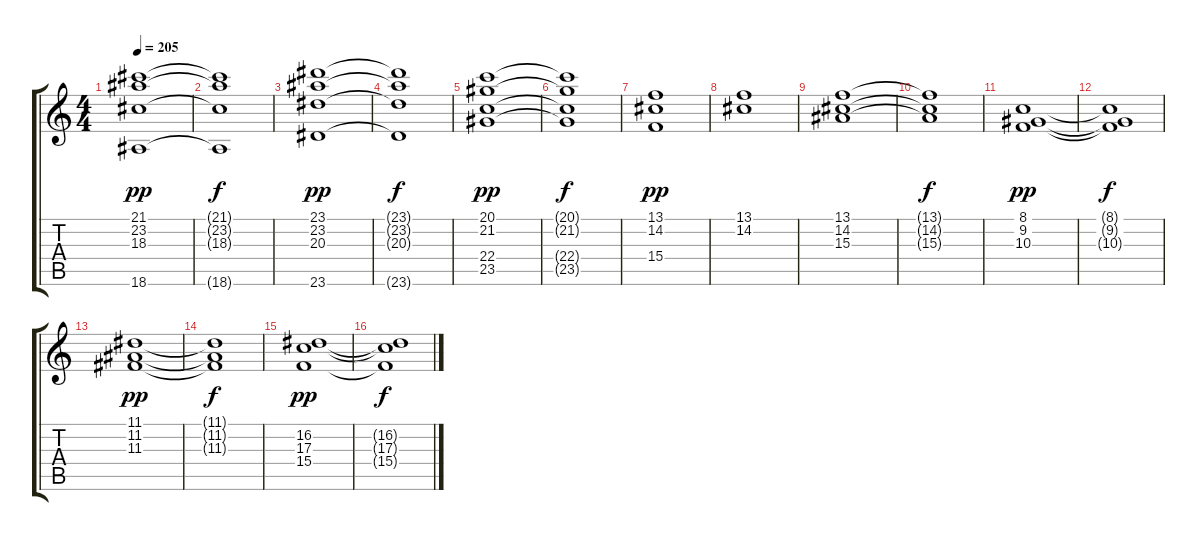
\track "" {instrument synthstrings1}
\staff {score tabs}
\tuning (E4 B3 G3 D3 A2 E2) {hide}
\ts (4 4)
\tempo 205
\clef g2
\ks c
(21.1 23.2 18.3 18.6).1{dy pp} |
(21.1{t} 23.2{t} 18.3{t} 18.6{t}).1{dy f} |
(23.1 23.2 20.3 23.6).1{dy pp} |
(23.1{t} 23.2{t} 20.3{t} 23.6{t}).1{dy f} |
(20.1 21.2 22.4 23.5).1{dy pp} |
(20.1{t} 21.2{t} 22.4{t} 23.5{t}).1{dy f} |
(13.1 14.2 15.4).1{dy pp} |
(13.1 14.2).1 |
(13.1 14.2 15.3).1 |
(13.1{t} 14.2{t} 15.3{t}).1{dy f} |
(8.1 9.2 10.3).1{dy pp} |
(8.1{t} 9.2{t} 10.3{t}).1{dy f} |
(11.1 11.2 11.3).1{dy pp} |
(11.1{t} 11.2{t} 11.3{t}).1{dy f} |
(16.2 17.3 15.4).1{dy pp} |
(16.2{t} 17.3{t} 15.4{t}).1{dy f}
